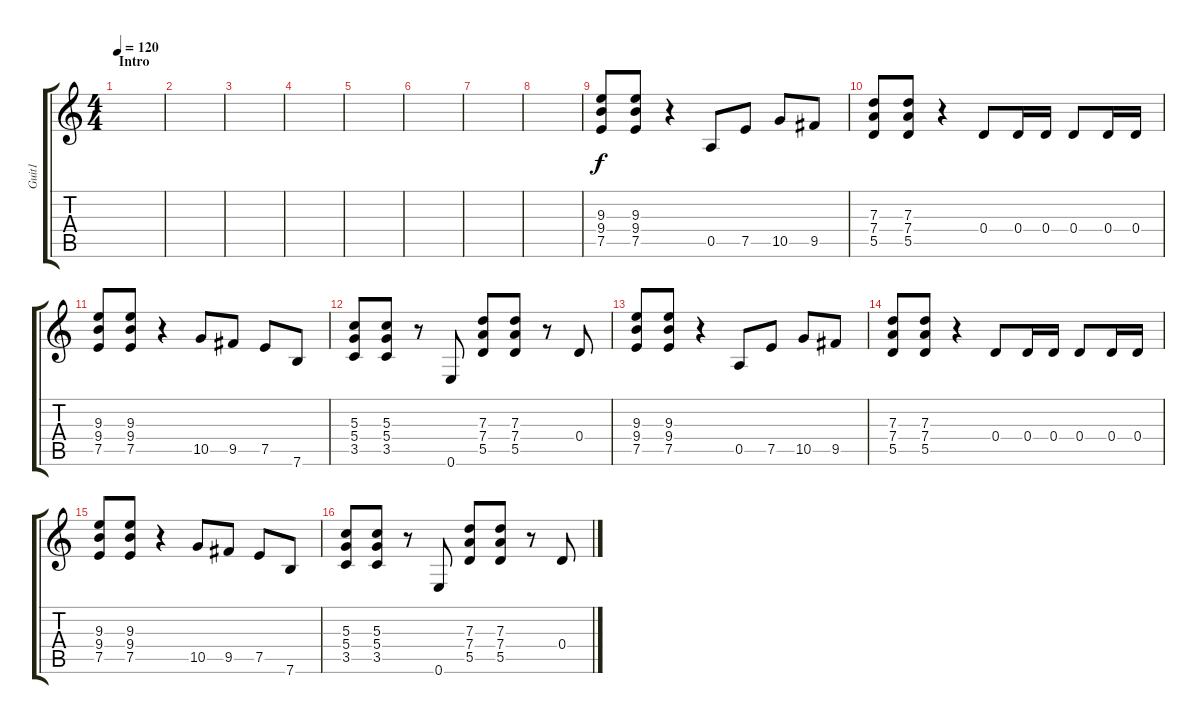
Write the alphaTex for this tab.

\track ("Guit1" "Guit1") {instrument overdrivenguitar}
\staff {score tabs}
\tuning (E4 B3 G3 D3 A2 E2) {hide}
\ts (4 4)
\section ("" "Intro")
\tempo 120
\clef g2
\ks c
|
|
|
|
|
|
|
|
(9.3 9.4 7.5).8 (9.3 9.4 7.5).8 r.4 0.5.8 7.5.8 10.5.8 9.5.8 |
(7.3 7.4 5.5).8 (7.3 7.4 5.5).8 r.4 0.4.8 0.4.16 0.4.16 0.4.8 0.4.16 0.4.16 |
(9.3 9.4 7.5).8 (9.3 9.4 7.5).8 r.4 10.5.8 9.5.8 7.5.8 7.6.8 |
(5.3 5.4 3.5).8 (5.3 5.4 3.5).8 r.8 0.6.8 (7.3 7.4 5.5).8 (7.3 7.4 5.5).8 r.8 0.4.8 |
(9.3 9.4 7.5).8 (9.3 9.4 7.5).8 r.4 0.5.8 7.5.8 10.5.8 9.5.8 |
(7.3 7.4 5.5).8 (7.3 7.4 5.5).8 r.4 0.4.8 0.4.16 0.4.16 0.4.8 0.4.16 0.4.16 |
(9.3 9.4 7.5).8 (9.3 9.4 7.5).8 r.4 10.5.8 9.5.8 7.5.8 7.6.8 |
(5.3 5.4 3.5).8 (5.3 5.4 3.5).8 r.8 0.6.8 (7.3 7.4 5.5).8 (7.3 7.4 5.5).8 r.8 0.4.8
